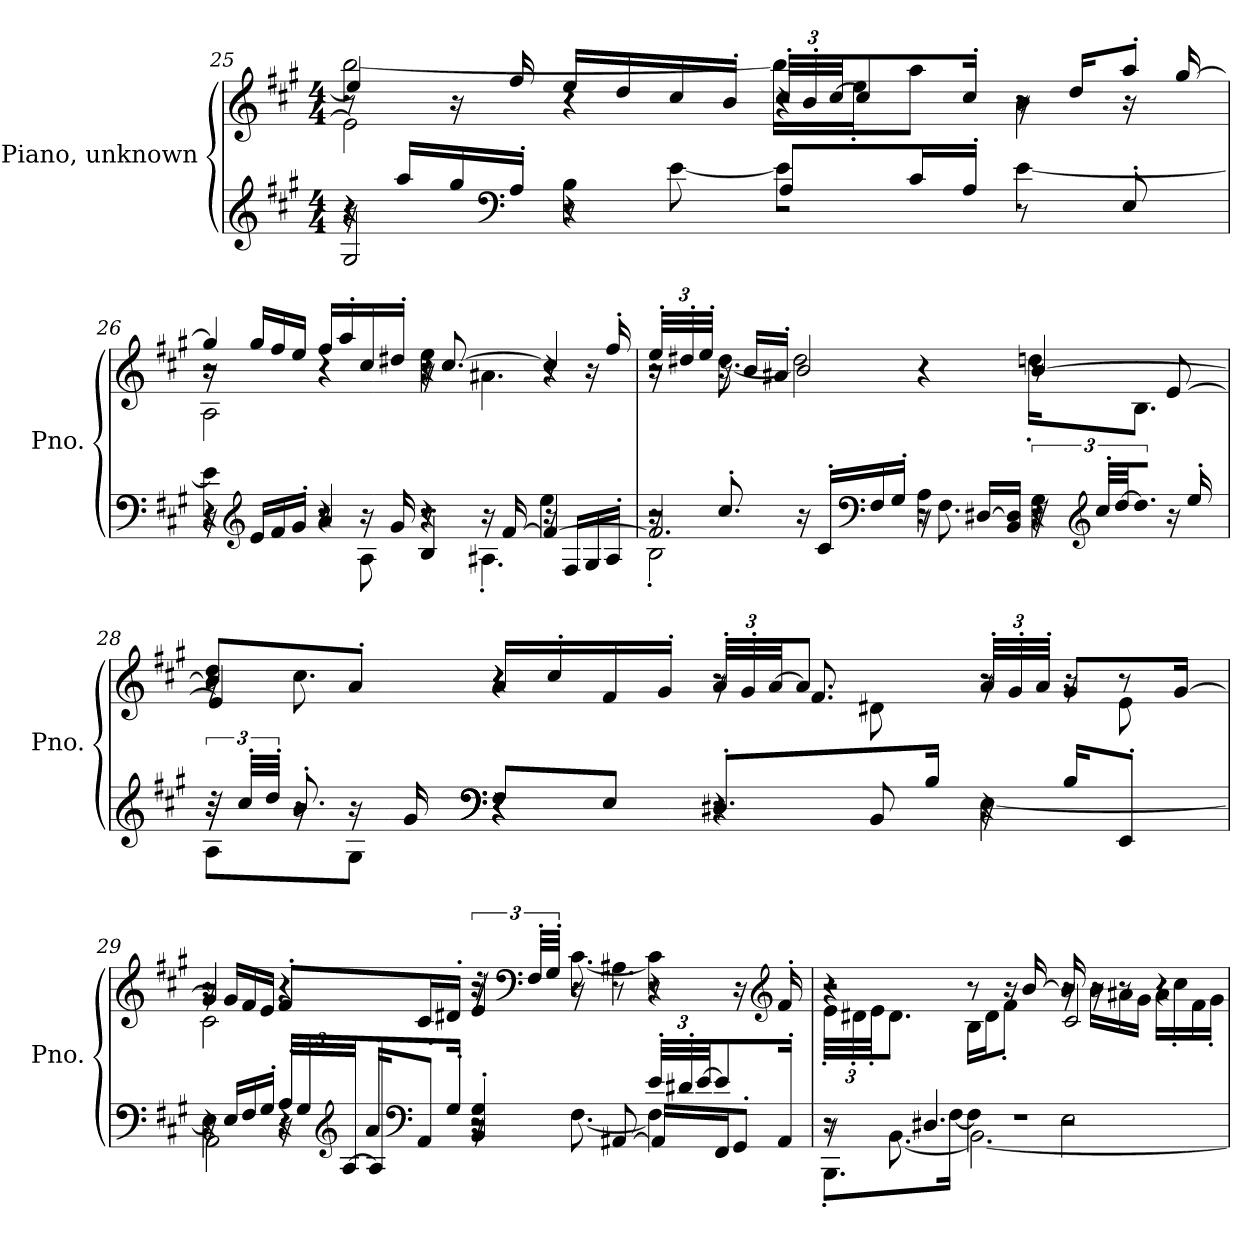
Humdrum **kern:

**kern	**kern
*part1	*part1
*staff2	*staff1
*I"Piano, unknown	*
*I'Pno.	*
!!LO:LB:g=z
*clefG2	*clefG2
*k[f#c#g#]	*k[f#c#g#]
*M4/4	*M4/4
=25	=25
*^	*^
*	*^	*	*^
*	*	*^	*	*	*^
2G#/	4r	16r	4r	8r	[2bb\	4ee/]	2e\]
.	.	16aa/LL	.	.	.	.	.
.	.	16gg#/	.	16r	.	.	.
*clefF4	*	*	*	*	*	*	*
.	.	16A'/JJ	.	16ff#/	.	.	.
.	8r	4r	4B\	16ee/LL	.	4r	.
.	.	.	.	16dd/	.	.	.
.	[8e\	.	.	16cc#/	.	.	.
.	.	.	.	16b'/JJ	.	.	.
*	*	*	*	*Xbrackettup	*	*	*
2r	4e\]	8A/L	2r	48cc#'/LLL	16bb\LL]	4r	2r
.	.	.	.	48b'/	.	.	.
.	.	.	.	[48cc#/JJ	.	.	.
.	.	.	.	8cc#/]	16ee'\J	.	.
.	.	16c#/L	.	.	8aa\J	.	.
.	.	16A'/JJ	.	16cc#'/Jk	.	.	.
.	[4e\	8r	.	16r	4b\	8r	.
.	.	.	.	16dd/KL	.	.	.
.	.	8E'/	.	8aa'/J	.	16r	.
.	.	.	.	.	.	[16gg#/	.
!!LO:PB:g=z	!!	!!	!!
=26	=26	=26	=26	=26	=26	=26	=26
4r	4e\]	16r	4r	16r	2A\	4gg#/]	2r
*clefG2	*	*	*	*	*	*	*
.	.	16e/LL	.	16gg#/LL	.	.	.
.	.	16f#/	.	16ff#/	.	.	.
.	.	16g#'/JJ	.	16ee/JJ	.	.	.
4a/	4r	8r	8r	16ff#/LL	.	4r	.
.	.	.	.	16aa'/	.	.	.
.	.	16r	8A\	16cc#/	.	.	.
.	.	16g#/	.	16dd#X'/JJ	.	.	.
8r	4r	4B'/	8r	4r	4ee\	16r	8r
.	.	.	.	.	.	[8.cc#/	.
16r	.	.	4.A#X'\	.	.	.	4.a#X\
[16f#/	.	.	.	.	.	.	.
4f#/_	4ee\	16r	.	8r	4r	4cc#/]	.
.	.	16F#/LL	.	.	.	.	.
.	.	16G#/	.	16r	.	.	.
.	.	16A#'/JJ	.	16ff#'/	.	.	.
*	*	*	*	*	*	*v	*v
!!LO:LB:g=z
=27	=27	=27	=27	=27	=27	=27
2.f#/]	2r	16r	2B'\	48ee'/LLL	16r	2r
.	.	.	.	48dd#X'/	.	.
.	.	.	.	48ee'/JJJ	.	.
.	.	8.cc#'/	.	16r	[8.dd#\	.
.	.	.	.	16b/LL	.	.
.	.	.	.	16a#X'/JJ	.	.
.	.	16r	.	2b/	2dd#\]	.
.	.	16c#'/LL	.	.	.	.
*clefF4	*	*	*	*	*	*
.	.	16F#/	.	.	.	.
.	.	16G#'/JJ	.	.	.	.
.	16r	8r	4A\	.	.	4r
.	8.F#\	.	.	.	.	.
.	.	[16D#X/LL	.	.	.	.
.	.	16BB/ 16D#/]JJ	.	.	.	.
8r	4r	48r	4G#\	[4b/	16ddn'\KL	8r
*clefG2	*	*	*	*	*	*
.	.	48cc#'/LLL	.	.	.	.
.	.	[48dd/JJ	.	.	.	.
.	.	8.dd/J]	.	.	8.B\J	.
16r	.	.	.	.	.	[8e/
16ee'/	.	.	.	.	.	.
*	*	*v	*v	*	*	*
!!LO:LB:g=z	!!	!!
=28	=28	=28	=28	=28	=28
48r	8A\L	16r	8b/] 8dd/L	16r	4e/]
48cc#'/LLL	.	.	.	.	.
48dd'/JJJ	.	.	.	.	.
16r	.	8.b'/	.	8.cc#\	.
16r	8G#\J	.	8a'/J	.	.
16g#/	.	.	.	.	.
*clefF4	*	*	*	*	*
8F#/L	4r	4r	16a/LL	4r	4r
.	.	.	16cc#'/	.	.
8E/J	.	.	16f#/	.	.
.	.	.	16g#'/JJ	.	.
8.D#X'/L	4r	8r	48a'/LLL	8r	16r
.	.	.	48g#'/	.	.
.	.	.	[48a/JJ	.	.
.	.	.	8.a/J]	.	8.f#/
.	.	8BB/	.	8d#X\	.
16B/Jk	.	.	.	.	.
16r	[4E\	4r	48a'/LLL	8r	16r
.	.	.	48g#'/	.	.
.	.	.	48a'/JJJ	.	.
16B/KL	.	.	16r	.	8g#/L
8EE'/J	.	.	8r	8e\	.
.	.	.	.	.	[16g#/Jk
!!LO:LB:g=z
=29	=29	=29	=29	=29	=29
*	*	*^	*	*	*^
16r	4E\]	4r	2AA\	16r	2c#\	4g#/]	2r
16E/LL	.	.	.	16g#/LL	.	.	.
16F#/	.	.	.	16f#/	.	.	.
16G#'/JJ	.	.	.	16e/JJ	.	.	.
*Xbrackettup	*	*	*	*	*	*	*
48A'/LLL	4r	16r	.	8f#'/L	.	4r	.
48G#'/	.	.	.	.	.	.	.
*clefG2	*	*	*	*	*	*	*
[48A/JJ	.	.	.	.	.	.	.
8A/]	.	16a'/KL	.	.	.	.	.
*clefF4	*	*	*	*	*	*	*
.	.	8AA'/J	.	16c#/L	.	.	.
16G#'/Jk	.	.	.	16d#X'/JJ	.	.	.
*	*	*	*	*brackettup	*	*	*
4BB/' 4G#/'	16r	8r	2r	48r	8r	4e/	16r
*	*	*	*	*clefF4	*	*	*
.	.	.	.	48F#'/LLL	.	.	.
.	.	.	.	48G#'/JJJ	.	.	.
.	[8.F#\	.	.	16r	.	.	[8.c#\
.	.	[8AA#X/	.	8r	4.A#X\	.	.
48e'/LLL	4F#\]	16AA#/LL]	.	8r	.	4r	4c#\]
48d#X'/	.	.	.	.	.	.	.
[48e/JJ	.	.	.	.	.	.	.
8e/]	.	16FF#/J	.	.	.	.	.
.	.	8GG#'/J	.	16r	.	.	.
*	*	*	*	*clefG2	*	*	*
16AA#'/Jk	.	.	.	16f#'/	.	.	.
*	*	*	*	*	*v	*v	*v
!!LO:LB:g=z
=30	=30	=30	=30	=30	=30
*	*	*	*	*	*Xbrackettup
*	*	*	*	*	*^
1r	8.BBB'\L	8r	16r	4r	48e'\LLL	2r
.	.	.	.	.	48d#X'\	.
.	.	.	.	.	48e'\JJ	.
.	.	.	[8.BB\	.	8.d#\J	.
.	.	4.D#X/	.	.	.	.
.	[16F#\Jk	.	.	.	.	.
.	4F#\]	.	2.BB\_	8r	16B\LL	.
.	.	.	.	.	16d#\J	.
.	.	.	.	16r	8f#'\J	.
.	.	.	.	[16b/	.	.
.	2E\	2r	.	16b/]	16r	2c#/
.	.	.	.	16r	16b\LL	.
.	.	.	.	8r	16a#X\	.
.	.	.	.	.	16g#\JJ	.
.	.	.	.	4r	16a#\LL	.
.	.	.	.	.	16cc#'\	.
.	.	.	.	.	16f#\	.
.	.	.	.	.	16g#'\JJ	.
*v	*v	*v	*v	*	*	*
*	*v	*v	*v
=	=
*-	*-
